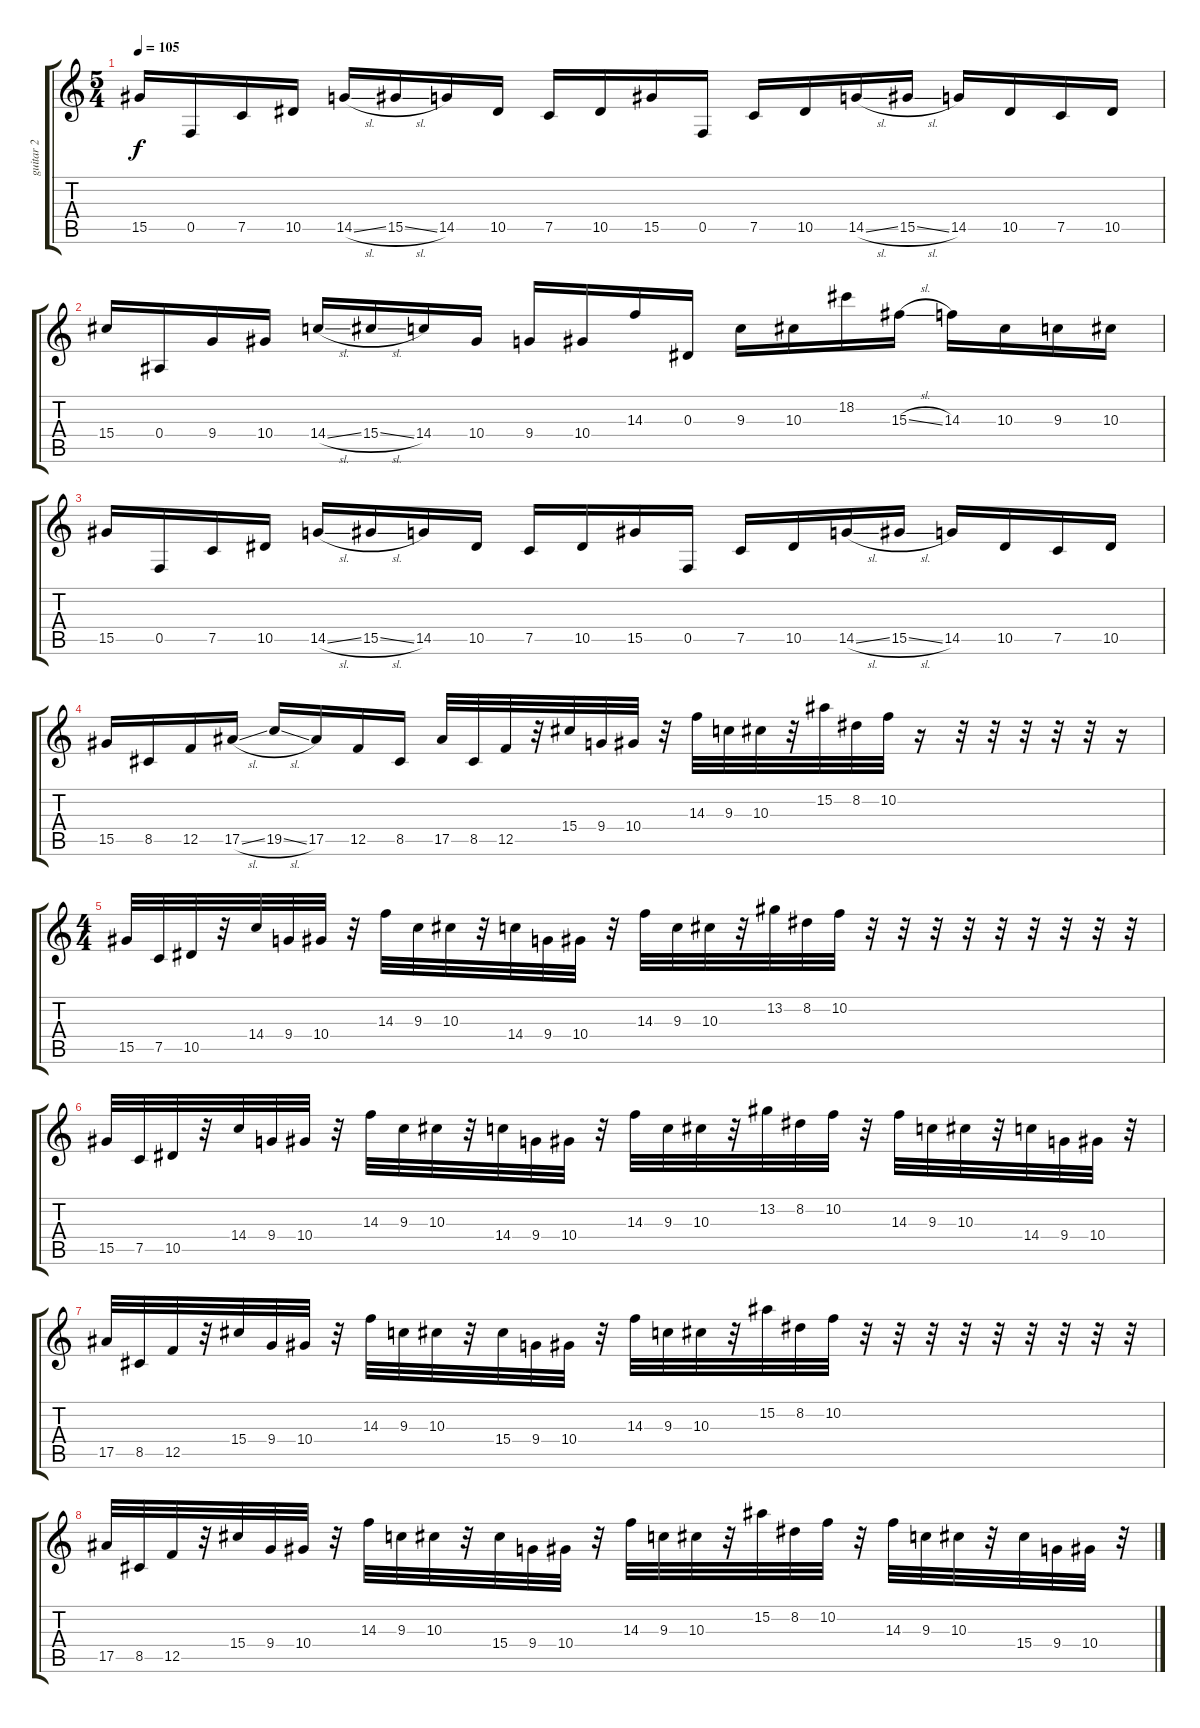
\track ("guitar 2" "guitar 2") {instrument overdrivenguitar}
\staff {score tabs}
\tuning (C4 G3 Eb3 Bb2 F2 C2) {hide}
\ts (5 4)
\tempo 105
\clef g2
\ks c
15.5.16{dy f} 0.5.16 7.5.16 10.5.16 14.5{sl}.16 15.5{sl}.16 14.5.16 10.5.16 7.5.16 10.5.16 15.5.16 0.5.16 7.5.16 10.5.16 14.5{sl}.16 15.5{sl}.16 14.5.16 10.5.16 7.5.16 10.5.16 |
15.4.16 0.4.16 9.4.16 10.4.16 14.4{sl}.16 15.4{sl}.16 14.4.16 10.4.16 9.4.16 10.4.16 14.3.16 0.3.16 9.3.16 10.3.16 18.2.16 15.3{sl}.16 14.3.16 10.3.16 9.3.16 10.3.16 |
15.5.16 0.5.16 7.5.16 10.5.16 14.5{sl}.16 15.5{sl}.16 14.5.16 10.5.16 7.5.16 10.5.16 15.5.16 0.5.16 7.5.16 10.5.16 14.5{sl}.16 15.5{sl}.16 14.5.16 10.5.16 7.5.16 10.5.16 |
15.5.16 8.5.16 12.5.16 17.5{sl}.16 19.5{sl}.16 17.5.16 12.5.16 8.5.16 17.5.32 8.5.32 12.5.32 r.32 15.4.32 9.4.32 10.4.32 r.32 14.3.32 9.3.32 10.3.32 r.32 15.2.32 8.2.32 10.2.32 r.16 r.32 r.32 r.32 r.32 r.32 r.16 |
\ts (4 4)
15.5.32 7.5.32 10.5.32 r.32 14.4.32 9.4.32 10.4.32 r.32 14.3.32 9.3.32 10.3.32 r.32 14.4.32 9.4.32 10.4.32 r.32 14.3.32 9.3.32 10.3.32 r.32 13.2.32 8.2.32 10.2.32 r.32 r.32 r.32 r.32 r.32 r.32 r.32 r.32 r.32 |
15.5.32 7.5.32 10.5.32 r.32 14.4.32 9.4.32 10.4.32 r.32 14.3.32 9.3.32 10.3.32 r.32 14.4.32 9.4.32 10.4.32 r.32 14.3.32 9.3.32 10.3.32 r.32 13.2.32 8.2.32 10.2.32 r.32 14.3.32 9.3.32 10.3.32 r.32 14.4.32 9.4.32 10.4.32 r.32 |
17.5.32 8.5.32 12.5.32 r.32 15.4.32 9.4.32 10.4.32 r.32 14.3.32 9.3.32 10.3.32 r.32 15.4.32 9.4.32 10.4.32 r.32 14.3.32 9.3.32 10.3.32 r.32 15.2.32 8.2.32 10.2.32 r.32 r.32 r.32 r.32 r.32 r.32 r.32 r.32 r.32 |
17.5.32 8.5.32 12.5.32 r.32 15.4.32 9.4.32 10.4.32 r.32 14.3.32 9.3.32 10.3.32 r.32 15.4.32 9.4.32 10.4.32 r.32 14.3.32 9.3.32 10.3.32 r.32 15.2.32 8.2.32 10.2.32 r.32 14.3.32 9.3.32 10.3.32 r.32 15.4.32 9.4.32 10.4.32 r.32
